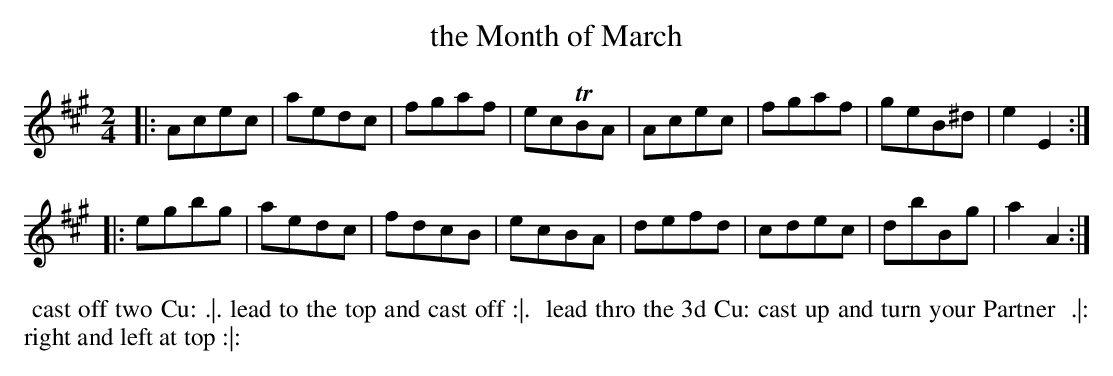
X:1
T: the Month of March
M: 2/4
L: 1/8
K: A
|:\
Acec | aedc | fgaf | ecTBA |\
Acec | fgaf | geB^d | e2E2 :|
|:\
egbg | aedc | fdcB | ecBA |\
defd | cdec | dbBg | a2A2 :|
